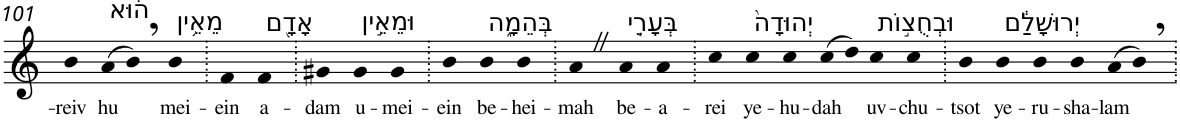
**kern	**text
*part1	*part1
*staff1	*staff1
*I"Piano	*
*I'Pno	*
!!LO:PB:g=z
*clefG2	*
*k[]	*
=101	=101
!	!LO:LY:b
4b	-reiv
!LO:TX:a:t=ה֔וּא	!
!	!LO:LY:b
(>8a	hu
8b,)	.
!LO:TX:a:t=מֵאֵ֥ין	!
!	!LO:LY:b
4b	mei-
=102.	=102.
!	!LO:LY:b
4f	-ein
!LO:TX:a:t=אָדָ֖ם	!
!	!LO:LY:b
4f	a-
=103.	=103.
!	!LO:LY:b
4g#X	-dam
!LO:TX:a:t=וּמֵאֵ֣ין	!
!	!LO:LY:b
4g#	u-
!	!LO:LY:b
4g#	-mei-
=104.	=104.
!	!LO:LY:b
4b	-ein
!LO:TX:a:t=בְּהֵמָ֑ה	!
!	!LO:LY:b
4b	be-
!	!LO:LY:b
4b	-hei-
=105.	=105.
!	!LO:LY:b
4aZ	-mah
!LO:TX:a:t=בְּעָרֵ֤י	!
!	!LO:LY:b
4a	be-
!	!LO:LY:b
4a	-a-
=106.	=106.
!	!LO:LY:b
4cc	-rei
!LO:TX:a:t=יְהוּדָה֙	!
!	!LO:LY:b
4cc	ye-
!	!LO:LY:b
4cc	-hu-
!	!LO:LY:b
(>8cc	-dah
8dd)	.
!LO:TX:a:t=וּבְחֻצ֣וֹת	!
!	!LO:LY:b
4cc	uv-
!	!LO:LY:b
4cc	-chu-
=107.	=107.
!	!LO:LY:b
4b	-tsot
!LO:TX:a:t=יְרוּשָׁלִַ֔ם	!
!	!LO:LY:b
4b	ye-
!	!LO:LY:b
4b	-ru-
!	!LO:LY:b
4b	-sha-
!	!LO:LY:b
(>8a	-lam
8b,)	.
=.	=.
*-	*-
